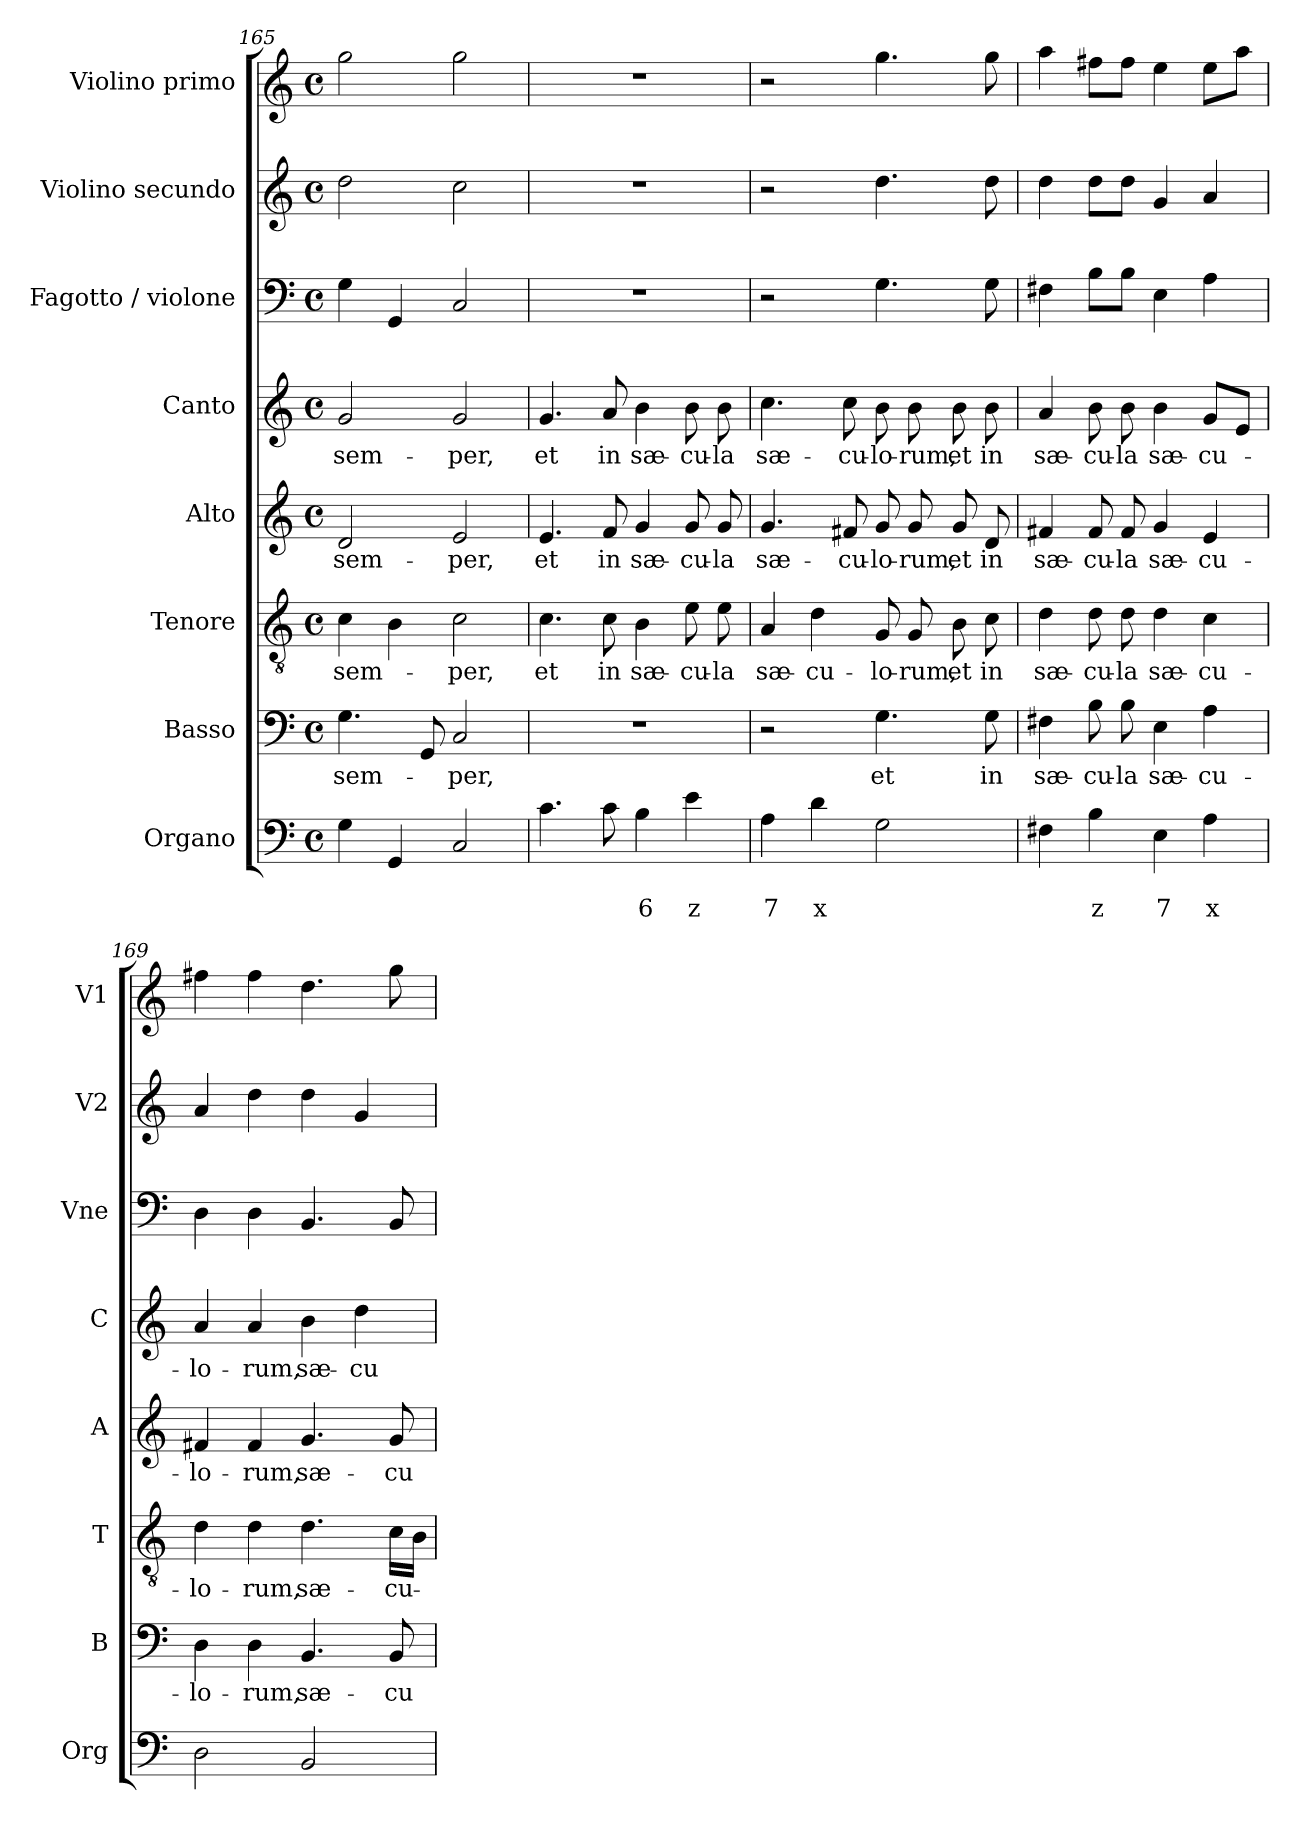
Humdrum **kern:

**kern	**text	**text	**kern	**text	**kern	**text	**kern	**text	**kern	**text	**kern	**kern	**kern
*part8	*part8	*part8	*part7	*part7	*part6	*part6	*part5	*part5	*part4	*part4	*part3	*part2	*part1
*staff8	*staff8	*staff8	*staff7	*staff7	*staff6	*staff6	*staff5	*staff5	*staff4	*staff4	*staff3	*staff2	*staff1
*I"Organo	*	*	*I"Basso	*	*I"Tenore	*	*I"Alto	*	*I"Canto	*	*I"Fagotto / violone	*I"Violino secundo	*I"Violino primo
*I'Org	*	*	*I'B	*	*I'T	*	*I'A	*	*I'C	*	*I'Vne	*I'V2	*I'V1
*clefF4	*	*	*clefF4	*	*clefGv2	*	*clefG2	*	*clefG2	*	*clefF4	*clefG2	*clefG2
*k[]	*	*	*k[]	*	*k[]	*	*k[]	*	*k[]	*	*k[]	*k[]	*k[]
*C:	*	*	*C:	*	*C:	*	*C:	*	*C:	*	*C:	*C:	*C:
*M4/4	*	*	*M4/4	*	*M4/4	*	*M4/4	*	*M4/4	*	*M4/4	*M4/4	*M4/4
*met(c)	*	*	*met(c)	*	*met(c)	*	*met(c)	*	*met(c)	*	*met(c)	*met(c)	*met(c)
=165	=165	=165	=165	=165	=165	=165	=165	=165	=165	=165	=165	=165	=165
!	!	!	!	!LO:LY:b	!	!LO:LY:b	!	!LO:LY:b	!	!LO:LY:b	!	!	!
4G\	.	.	4.G\	sem-	4c\	sem-	2d/	sem-	2g/	sem-	4G\	2dd\	2gg\
4GG/	.	.	.	.	4B\	.	.	.	.	.	4GG/	.	.
.	.	.	8GG/	.	.	.	.	.	.	.	.	.	.
!	!	!	!	!LO:LY:b	!	!LO:LY:b	!	!LO:LY:b	!	!LO:LY:b	!	!	!
2C/	.	.	2C/	-per,	2c\	-per,	2e/	-per,	2g/	-per,	2C/	2cc\	2gg\
!!LO:LB:g=z
=166	=166	=166	=166	=166	=166	=166	=166	=166	=166	=166	=166	=166	=166
!	!	!	!	!	!	!LO:LY:b	!	!LO:LY:b	!	!LO:LY:b	!	!	!
4.c\	.	.	1r	.	4.c\	et	4.e/	et	4.g/	et	1r	1r	1r
!	!	!	!	!	!	!LO:LY:b	!	!LO:LY:b	!	!LO:LY:b	!	!	!
8c\	.	.	.	.	8c\	in	8f/	in	8a/	in	.	.	.
!	!	!LO:LY:b	!	!	!	!LO:LY:b	!	!LO:LY:b	!	!LO:LY:b	!	!	!
4B\	.	6	.	.	4B\	sæ-	4g/	sæ-	4b\	sæ-	.	.	.
!	!	!LO:LY:b	!	!	!	!LO:LY:b	!	!LO:LY:b	!	!LO:LY:b	!	!	!
4e\	.	z	.	.	8e\	-cu-	8g/	-cu-	8b\	-cu-	.	.	.
!	!	!	!	!	!	!LO:LY:b	!	!LO:LY:b	!	!LO:LY:b	!	!	!
.	.	.	.	.	8e\	-la	8g/	-la	8b\	-la	.	.	.
=167	=167	=167	=167	=167	=167	=167	=167	=167	=167	=167	=167	=167	=167
!	!	!LO:LY:b	!	!	!	!LO:LY:b	!	!LO:LY:b	!	!LO:LY:b	!	!	!
4A\	.	7	2r	.	4A/	sæ-	4.g/	sæ-	4.cc\	sæ-	2r	2r	2r
!	!	!LO:LY:b	!	!	!	!LO:LY:b	!	!	!	!	!	!	!
4d\	.	x	.	.	4d\	-cu-	.	.	.	.	.	.	.
!	!	!	!	!	!	!	!	!LO:LY:b	!	!LO:LY:b	!	!	!
.	.	.	.	.	.	.	8f#X/	-cu-	8cc\	-cu-	.	.	.
!	!	!	!	!LO:LY:b	!	!LO:LY:b	!	!LO:LY:b	!	!LO:LY:b	!	!	!
2G\	.	.	4.G\	et	8G/	-lo-	8g/	-lo-	8b\	-lo-	4.G\	4.dd\	4.gg\
!	!	!	!	!	!	!LO:LY:b	!	!LO:LY:b	!	!LO:LY:b	!	!	!
.	.	.	.	.	8G/	-rum,	8g/	-rum,	8b\	-rum,	.	.	.
!	!	!	!	!	!	!LO:LY:b	!	!LO:LY:b	!	!LO:LY:b	!	!	!
.	.	.	.	.	8B\	et	8g/	et	8b\	et	.	.	.
!	!	!	!	!LO:LY:b	!	!LO:LY:b	!	!LO:LY:b	!	!LO:LY:b	!	!	!
.	.	.	8G\	in	8c\	in	8d/	in	8b\	in	8G\	8dd\	8gg\
=168	=168	=168	=168	=168	=168	=168	=168	=168	=168	=168	=168	=168	=168
!	!	!	!	!LO:LY:b	!	!LO:LY:b	!	!LO:LY:b	!	!LO:LY:b	!	!	!
4F#X\	.	.	4F#X\	sæ-	4d\	sæ-	4f#X/	sæ-	4a/	sæ-	4F#X\	4dd\	4aa\
!	!	!LO:LY:b	!	!LO:LY:b	!	!LO:LY:b	!	!LO:LY:b	!	!LO:LY:b	!	!	!
4B\	.	z	8B\	-cu-	8d\	-cu-	8f#/	-cu-	8b\	-cu-	8B\L	8dd\L	8ff#X\L
!	!	!	!	!LO:LY:b	!	!LO:LY:b	!	!LO:LY:b	!	!LO:LY:b	!	!	!
.	.	.	8B\	-la	8d\	-la	8f#/	-la	8b\	-la	8B\J	8dd\J	8ff#\J
!	!	!LO:LY:b	!	!LO:LY:b	!	!LO:LY:b	!	!LO:LY:b	!	!LO:LY:b	!	!	!
4E\	.	7	4E\	sæ-	4d\	sæ-	4g/	sæ-	4b\	sæ-	4E\	4g/	4ee\
!	!	!LO:LY:b	!	!LO:LY:b	!	!LO:LY:b	!	!LO:LY:b	!	!LO:LY:b	!	!	!
4A\	.	x	4A\	-cu-	4c\	-cu-	4e/	-cu-	8g/L	-cu-	4A\	4a/	8ee\L
.	.	.	.	.	.	.	.	.	8e/J	.	.	.	8aa\J
=169	=169	=169	=169	=169	=169	=169	=169	=169	=169	=169	=169	=169	=169
!	!	!	!	!LO:LY:b	!	!LO:LY:b	!	!LO:LY:b	!	!LO:LY:b	!	!	!
2D\	.	.	4D\	-lo-	4d\	-lo-	4f#X/	-lo-	4a/	-lo-	4D\	4a/	4ff#X\
!	!	!	!	!LO:LY:b	!	!LO:LY:b	!	!LO:LY:b	!	!LO:LY:b	!	!	!
.	.	.	4D\	-rum,	4d\	-rum,	4f#/	-rum,	4a/	-rum,	4D\	4dd\	4ff#\
!	!	!	!	!LO:LY:b	!	!LO:LY:b	!	!LO:LY:b	!	!LO:LY:b	!	!	!
2BB/	.	.	4.BB/	sæ-	4.d\	sæ-	4.g/	sæ-	4b\	sæ-	4.BB/	4dd\	4.dd\
!	!	!	!	!	!	!	!	!	!	!LO:LY:b	!	!	!
.	.	.	.	.	.	.	.	.	4dd\	-cu-	.	4g/	.
!	!	!	!	!LO:LY:b	!	!LO:LY:b	!	!LO:LY:b	!	!	!	!	!
.	.	.	8BB/	-cu-	16c\LL	-cu-	8g/	-cu-	.	.	8BB/	.	8gg\
.	.	.	.	.	16B\JJ	.	.	.	.	.	.	.	.
=	=	=	=	=	=	=	=	=	=	=	=	=	=
*-	*-	*-	*-	*-	*-	*-	*-	*-	*-	*-	*-	*-	*-
